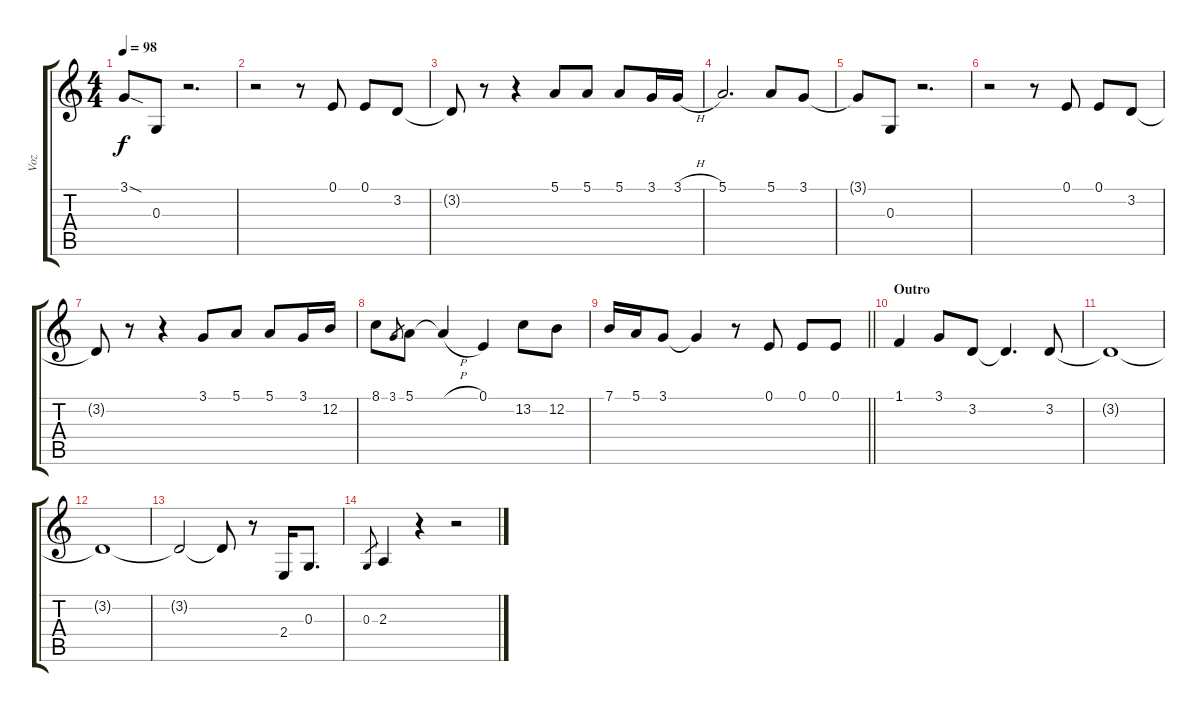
\track ("Voz" "Voz") {instrument stringensemble1}
\staff {score tabs}
\tuning (E4 B3 G3 D3 A2 E2) {hide}
\ts (4 4)
\tempo 98
\clef g2
\ks aminor
3.1{sod t}.8{dy f} 0.3.8 r.2{d} |
r.2 r.8 0.1.8 0.1.8 3.2.8 |
3.2{t}.8 r.8 r.4 5.1.8 5.1.8 5.1.8 3.1.16 3.1{h}.16 |
5.1.2{d} 5.1.8 3.1.8 |
3.1{t}.8 0.3.8 r.2{d} |
r.2 r.8 0.1.8 0.1.8 3.2.8 |
3.2{t}.8 r.8 r.4 3.1.8 5.1.8 5.1.8 3.1.16 12.2.16 |
8.1.8 3.1.8{gr} 5.1.8 5.1{h t}.4 0.1.4 13.2.8 12.2.8 |
\barLineRight lightlight
7.1.16 5.1.16 3.1.8 3.1{t}.4 r.8 0.1.8 0.1.8 0.1.8 |
\section ("" "Outro")
1.1.4 3.1.8 3.2.8 3.2{t}.4{d} 3.2.8 |
3.2{t}.1 |
3.2{t}.1 |
3.2{t}.2 3.2{t}.8 r.8 2.4.16 0.3.8{d} |
0.3.8{gr} 2.3.4 r.4 r.2
